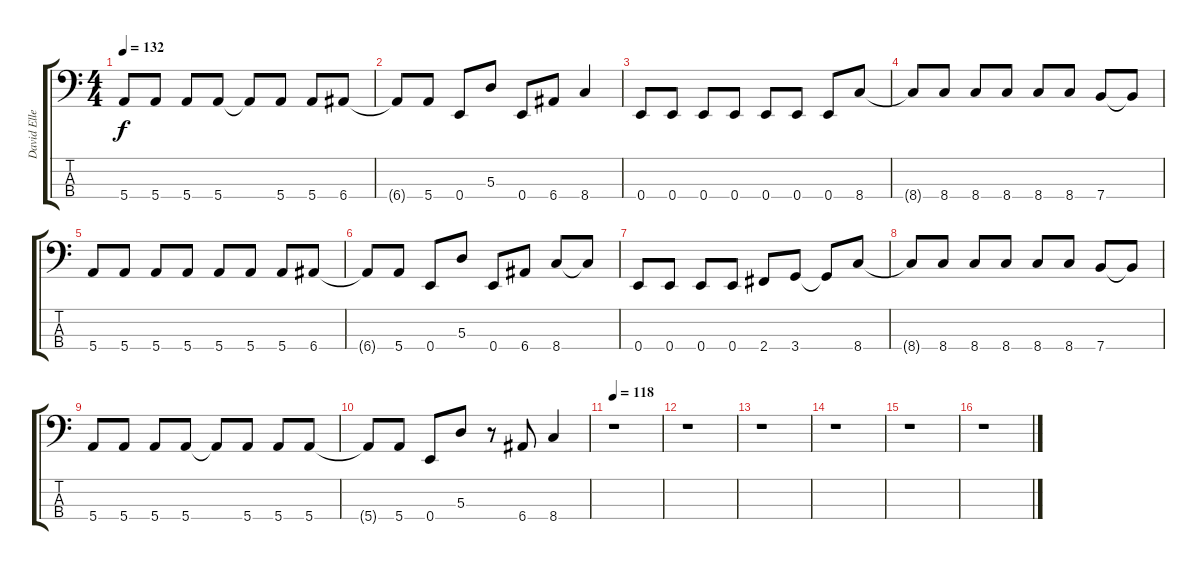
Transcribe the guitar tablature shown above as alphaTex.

\track ("David Ellefson (Bass)" "David Elle") {instrument electricbasspick}
\staff {score tabs}
\tuning (G2 D2 A1 E1) {hide}
\ts (4 4)
\tempo 132
\clef f4
\ks c
5.4.8{dy f} 5.4.8 5.4.8 5.4.8 5.4{t}.8 5.4.8 5.4.8 6.4.8 |
6.4{t}.8 5.4.8 0.4.8 5.3.8 0.4.8 6.4.8 8.4.4 |
0.4.8 0.4.8 0.4.8 0.4.8 0.4.8 0.4.8 0.4.8 8.4.8 |
8.4{t}.8 8.4.8 8.4.8 8.4.8 8.4.8 8.4.8 7.4.8 7.4{t}.8 |
5.4.8 5.4.8 5.4.8 5.4.8 5.4.8 5.4.8 5.4.8 6.4.8 |
6.4{t}.8 5.4.8 0.4.8 5.3.8 0.4.8 6.4.8 8.4.8 8.4{t}.8 |
0.4.8 0.4.8 0.4.8 0.4.8 2.4.8 3.4.8 3.4{t}.8 8.4.8 |
8.4{t}.8 8.4.8 8.4.8 8.4.8 8.4.8 8.4.8 7.4.8 7.4{t}.8 |
5.4.8 5.4.8 5.4.8 5.4.8 5.4{t}.8 5.4.8 5.4.8 5.4.8 |
5.4{t}.8 5.4.8 0.4.8 5.3.8 r.8 6.4.8 8.4.4 |
\tempo 118
r.1 |
r.1 |
r.1 |
r.1 |
r.1 |
r.1
